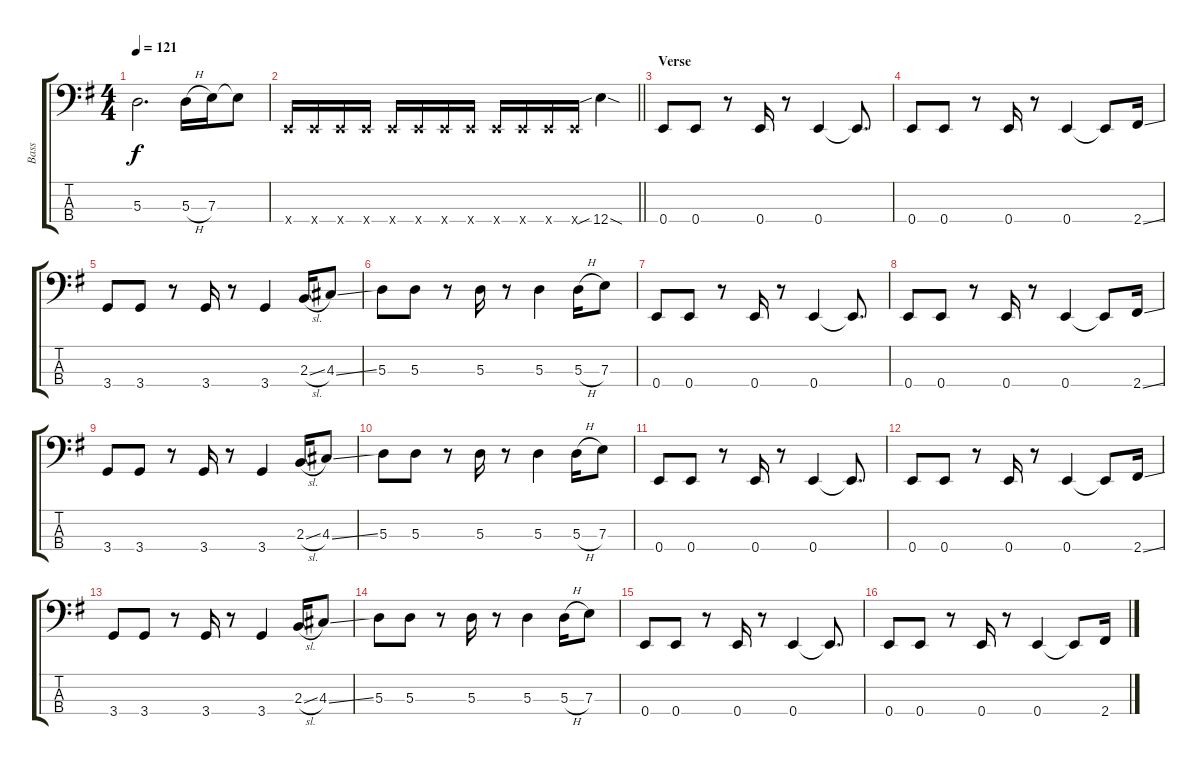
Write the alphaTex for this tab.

\track ("Bass" "Bass") {instrument electricbassfinger}
\staff {score tabs}
\tuning (G2 D2 A1 E1) {hide}
\ts (4 4)
\tempo 121
\clef f4
\ks g
5.3.2{d dy f} 5.3{h}.16 7.3.16 7.3{t}.8 |
\barLineRight lightlight
0.4{x}.16 0.4{x}.16 0.4{x}.16 0.4{x}.16 0.4{x}.16 0.4{x}.16 0.4{x}.16 0.4{x}.16 0.4{x}.16 0.4{x}.16 0.4{x}.16 0.4{x}.16 12.4{sib sod}.4 |
\section ("" "Verse")
0.4.8 0.4.8 r.8 0.4.16 r.8 0.4.4 0.4{t}.8{d} |
0.4.8 0.4.8 r.8 0.4.16 r.8 0.4.4 0.4{t}.8 2.4{ss}.16 |
3.4.8 3.4.8 r.8 3.4.16 r.8 3.4.4 2.3{sl}.16 4.3{ss}.8 |
5.3.8 5.3.8 r.8 5.3.16 r.8 5.3.4 5.3{h}.16 7.3.8 |
0.4.8 0.4.8 r.8 0.4.16 r.8 0.4.4 0.4{t}.8{d} |
0.4.8 0.4.8 r.8 0.4.16 r.8 0.4.4 0.4{t}.8 2.4{ss}.16 |
3.4.8 3.4.8 r.8 3.4.16 r.8 3.4.4 2.3{sl}.16 4.3{ss}.8 |
5.3.8 5.3.8 r.8 5.3.16 r.8 5.3.4 5.3{h}.16 7.3.8 |
0.4.8 0.4.8 r.8 0.4.16 r.8 0.4.4 0.4{t}.8{d} |
0.4.8 0.4.8 r.8 0.4.16 r.8 0.4.4 0.4{t}.8 2.4{ss}.16 |
3.4.8 3.4.8 r.8 3.4.16 r.8 3.4.4 2.3{sl}.16 4.3{ss}.8 |
5.3.8 5.3.8 r.8 5.3.16 r.8 5.3.4 5.3{h}.16 7.3.8 |
0.4.8 0.4.8 r.8 0.4.16 r.8 0.4.4 0.4{t}.8{d} |
0.4.8 0.4.8 r.8 0.4.16 r.8 0.4.4 0.4{t}.8 2.4{ss}.16
